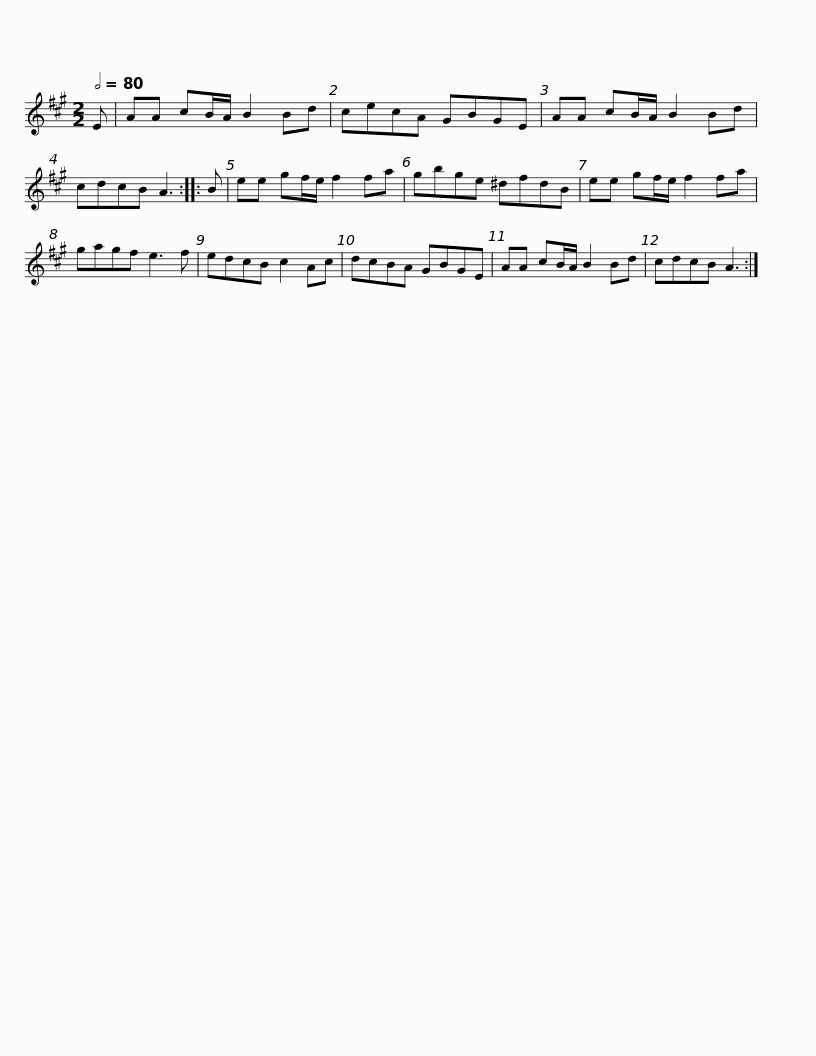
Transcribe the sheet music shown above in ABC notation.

X:1
L:1/8
Q:1/2=80
M:2/2
I:linebreak $
K:A
V:1 treble
V:1
 E | AA cB/A/ B2 Bd | cecA GBGE | AA cB/A/ B2 Bd | cdcB A3 :: %5
 B | ee gf/e/ f2 fa |$ gbge ^dfdB | ee gf/e/ f2 fa | gagf e3 f | %10
 edcB c2 Ac | dcBA GBGE |$ AA cB/A/ B2 Bd | cdcB A3 :| %14
